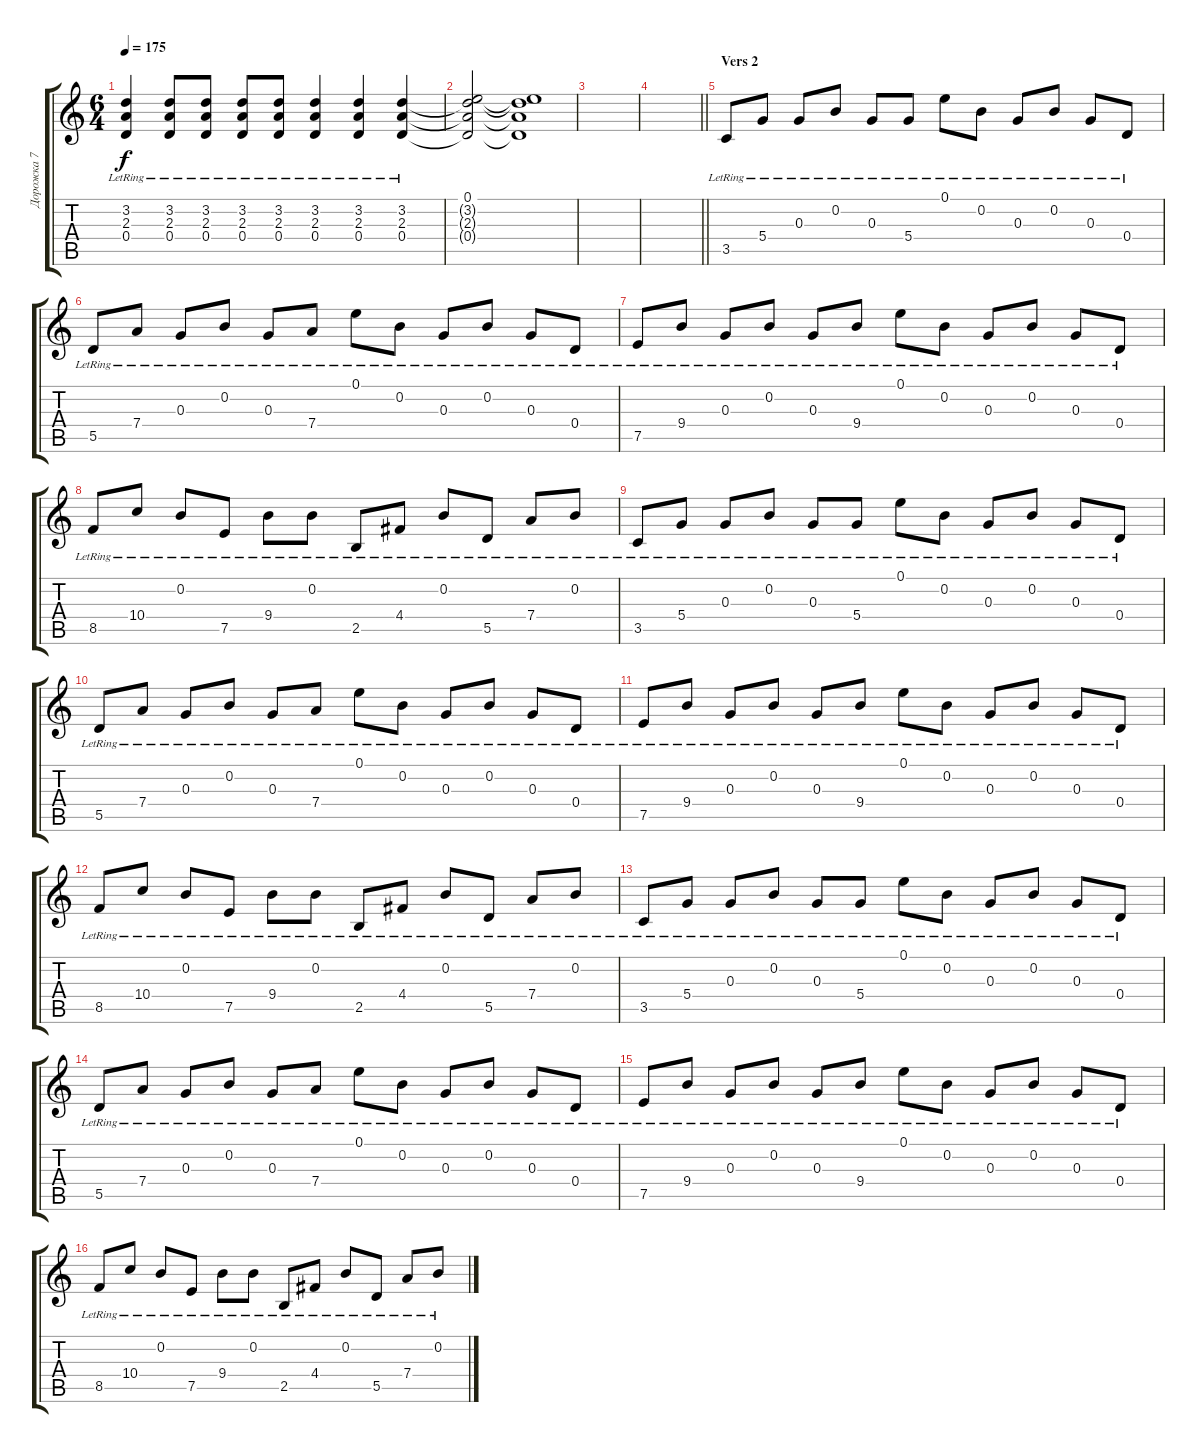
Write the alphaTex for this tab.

\track ("Дорожка 7" "Дорожка 7") {instrument acousticguitarsteel}
\staff {score tabs}
\tuning (E4 B3 G3 D3 A2 E2) {hide}
\ts (6 4)
\tempo 175
\clef g2
\ks c
(3.2{lr} 2.3{lr} 0.4{lr}).4{dy f} (3.2{lr} 2.3{lr} 0.4{lr}).8 (3.2{lr} 2.3{lr} 0.4{lr}).8 (3.2{lr} 2.3{lr} 0.4{lr}).8 (3.2{lr} 2.3{lr} 0.4{lr}).8 (3.2{lr} 2.3{lr} 0.4{lr}).4 (3.2{lr} 2.3{lr} 0.4{lr}).4 (3.2{lr} 2.3{lr} 0.4{lr}).4 |
(0.1 3.2{t} 2.3{t} 0.4{t}).2 (0.1{t} 3.2{t} 2.3{t} 0.4{t}).1 |
|
\barLineRight lightlight
|
\section ("" "Vers 2")
3.5{lr}.8 5.4{lr}.8 0.3{lr}.8 0.2{lr}.8 0.3{lr}.8 5.4{lr}.8 0.1{lr}.8 0.2{lr}.8 0.3{lr}.8 0.2{lr}.8 0.3{lr}.8 0.4{lr}.8 |
5.5{lr}.8 7.4{lr}.8 0.3{lr}.8 0.2{lr}.8 0.3{lr}.8 7.4{lr}.8 0.1{lr}.8 0.2{lr}.8 0.3{lr}.8 0.2{lr}.8 0.3{lr}.8 0.4{lr}.8 |
7.5{lr}.8 9.4{lr}.8 0.3{lr}.8 0.2{lr}.8 0.3{lr}.8 9.4{lr}.8 0.1{lr}.8 0.2{lr}.8 0.3{lr}.8 0.2{lr}.8 0.3{lr}.8 0.4{lr}.8 |
8.5{lr}.8 10.4{lr}.8 0.2{lr}.8 7.5{lr}.8 9.4{lr}.8 0.2{lr}.8 2.5{lr}.8 4.4{lr}.8 0.2{lr}.8 5.5{lr}.8 7.4{lr}.8 0.2{lr}.8 |
3.5{lr}.8 5.4{lr}.8 0.3{lr}.8 0.2{lr}.8 0.3{lr}.8 5.4{lr}.8 0.1{lr}.8 0.2{lr}.8 0.3{lr}.8 0.2{lr}.8 0.3{lr}.8 0.4{lr}.8 |
5.5{lr}.8 7.4{lr}.8 0.3{lr}.8 0.2{lr}.8 0.3{lr}.8 7.4{lr}.8 0.1{lr}.8 0.2{lr}.8 0.3{lr}.8 0.2{lr}.8 0.3{lr}.8 0.4{lr}.8 |
7.5{lr}.8 9.4{lr}.8 0.3{lr}.8 0.2{lr}.8 0.3{lr}.8 9.4{lr}.8 0.1{lr}.8 0.2{lr}.8 0.3{lr}.8 0.2{lr}.8 0.3{lr}.8 0.4{lr}.8 |
8.5{lr}.8 10.4{lr}.8 0.2{lr}.8 7.5{lr}.8 9.4{lr}.8 0.2{lr}.8 2.5{lr}.8 4.4{lr}.8 0.2{lr}.8 5.5{lr}.8 7.4{lr}.8 0.2{lr}.8 |
3.5{lr}.8 5.4{lr}.8 0.3{lr}.8 0.2{lr}.8 0.3{lr}.8 5.4{lr}.8 0.1{lr}.8 0.2{lr}.8 0.3{lr}.8 0.2{lr}.8 0.3{lr}.8 0.4{lr}.8 |
5.5{lr}.8 7.4{lr}.8 0.3{lr}.8 0.2{lr}.8 0.3{lr}.8 7.4{lr}.8 0.1{lr}.8 0.2{lr}.8 0.3{lr}.8 0.2{lr}.8 0.3{lr}.8 0.4{lr}.8 |
7.5{lr}.8 9.4{lr}.8 0.3{lr}.8 0.2{lr}.8 0.3{lr}.8 9.4{lr}.8 0.1{lr}.8 0.2{lr}.8 0.3{lr}.8 0.2{lr}.8 0.3{lr}.8 0.4{lr}.8 |
8.5{lr}.8 10.4{lr}.8 0.2{lr}.8 7.5{lr}.8 9.4{lr}.8 0.2{lr}.8 2.5{lr}.8 4.4{lr}.8 0.2{lr}.8 5.5{lr}.8 7.4{lr}.8 0.2{lr}.8
